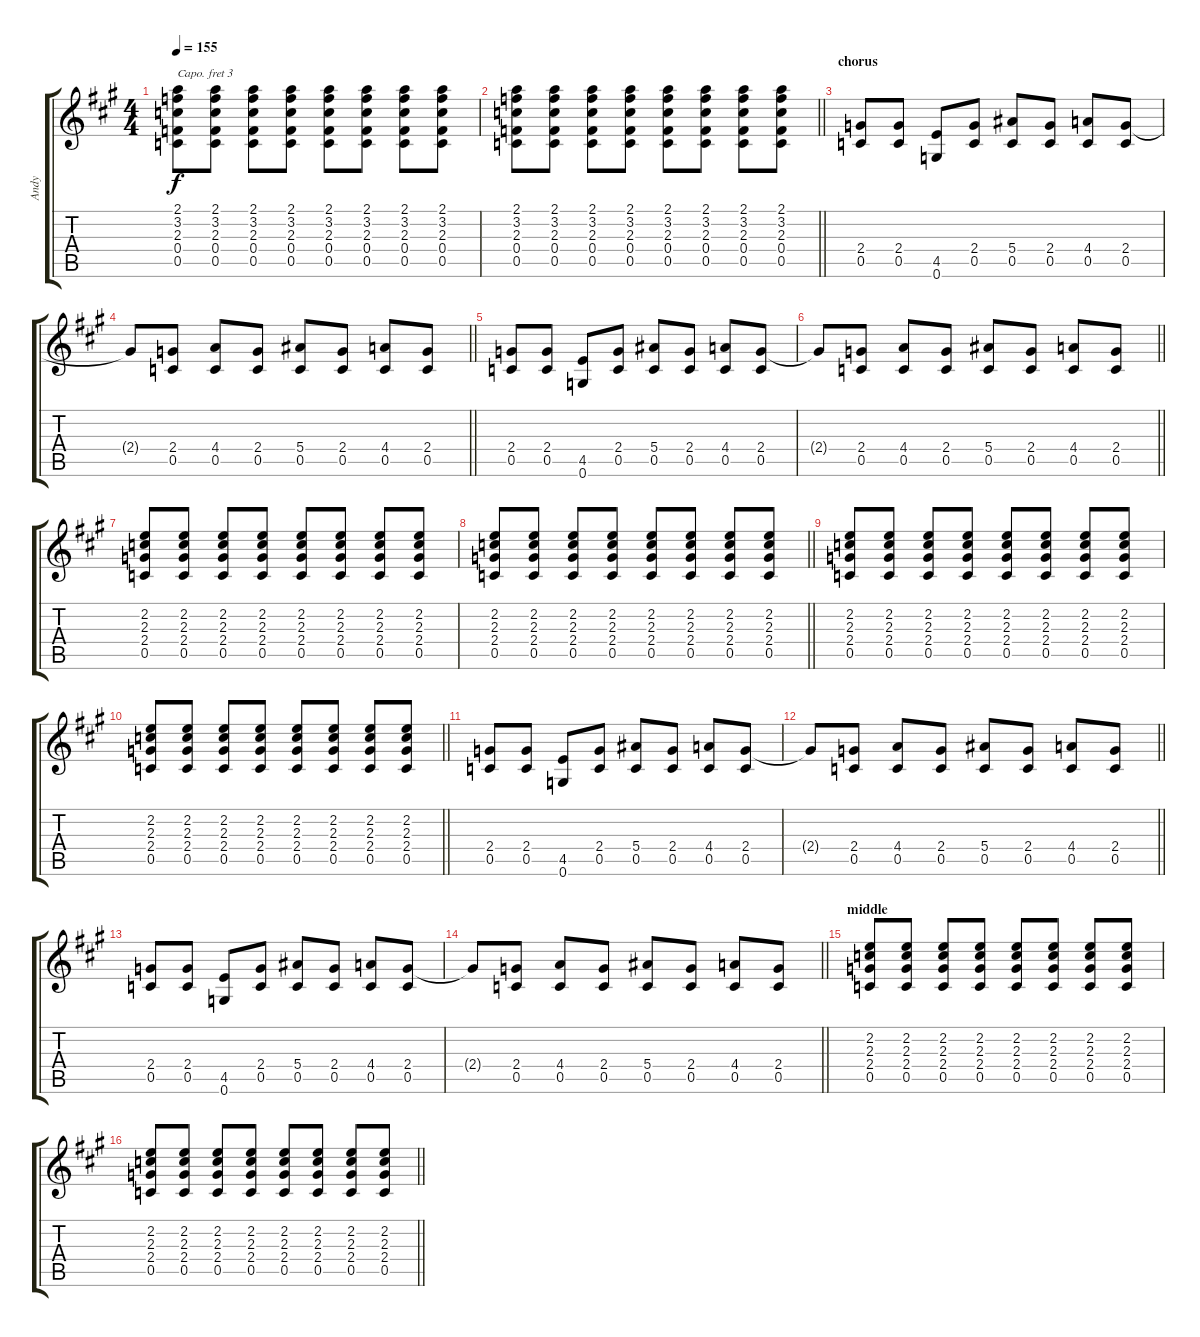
\track ("Andy" "Andy") {instrument overdrivenguitar}
\staff {score tabs}
\capo 3
\tuning (E4 B3 G3 D3 A2 E2) {hide}
\ts (4 4)
\tempo 155
\clef g2
\ks a
(2.1 3.2 2.3 0.4 0.5).8{dy f} (2.1 3.2 2.3 0.4 0.5).8 (2.1 3.2 2.3 0.4 0.5).8 (2.1 3.2 2.3 0.4 0.5).8 (2.1 3.2 2.3 0.4 0.5).8 (2.1 3.2 2.3 0.4 0.5).8 (2.1 3.2 2.3 0.4 0.5).8 (2.1 3.2 2.3 0.4 0.5).8 |
\barLineRight lightlight
(2.1 3.2 2.3 0.4 0.5).8 (2.1 3.2 2.3 0.4 0.5).8 (2.1 3.2 2.3 0.4 0.5).8 (2.1 3.2 2.3 0.4 0.5).8 (2.1 3.2 2.3 0.4 0.5).8 (2.1 3.2 2.3 0.4 0.5).8 (2.1 3.2 2.3 0.4 0.5).8 (2.1 3.2 2.3 0.4 0.5).8 |
\section ("" "chorus")
(2.4 0.5).8 (2.4 0.5).8 (4.5 0.6).8 (2.4 0.5).8 (5.4 0.5).8 (2.4 0.5).8 (4.4 0.5).8 (2.4 0.5).8 |
\barLineRight lightlight
2.4{t}.8 (2.4 0.5).8 (4.4 0.5).8 (2.4 0.5).8 (5.4 0.5).8 (2.4 0.5).8 (4.4 0.5).8 (2.4 0.5).8 |
(2.4 0.5).8 (2.4 0.5).8 (4.5 0.6).8 (2.4 0.5).8 (5.4 0.5).8 (2.4 0.5).8 (4.4 0.5).8 (2.4 0.5).8 |
\barLineRight lightlight
2.4{t}.8 (2.4 0.5).8 (4.4 0.5).8 (2.4 0.5).8 (5.4 0.5).8 (2.4 0.5).8 (4.4 0.5).8 (2.4 0.5).8 |
(2.2 2.3 2.4 0.5).8 (2.2 2.3 2.4 0.5).8 (2.2 2.3 2.4 0.5).8 (2.2 2.3 2.4 0.5).8 (2.2 2.3 2.4 0.5).8 (2.2 2.3 2.4 0.5).8 (2.2 2.3 2.4 0.5).8 (2.2 2.3 2.4 0.5).8 |
\barLineRight lightlight
(2.2 2.3 2.4 0.5).8 (2.2 2.3 2.4 0.5).8 (2.2 2.3 2.4 0.5).8 (2.2 2.3 2.4 0.5).8 (2.2 2.3 2.4 0.5).8 (2.2 2.3 2.4 0.5).8 (2.2 2.3 2.4 0.5).8 (2.2 2.3 2.4 0.5).8 |
(2.2 2.3 2.4 0.5).8 (2.2 2.3 2.4 0.5).8 (2.2 2.3 2.4 0.5).8 (2.2 2.3 2.4 0.5).8 (2.2 2.3 2.4 0.5).8 (2.2 2.3 2.4 0.5).8 (2.2 2.3 2.4 0.5).8 (2.2 2.3 2.4 0.5).8 |
\barLineRight lightlight
(2.2 2.3 2.4 0.5).8 (2.2 2.3 2.4 0.5).8 (2.2 2.3 2.4 0.5).8 (2.2 2.3 2.4 0.5).8 (2.2 2.3 2.4 0.5).8 (2.2 2.3 2.4 0.5).8 (2.2 2.3 2.4 0.5).8 (2.2 2.3 2.4 0.5).8 |
(2.4 0.5).8 (2.4 0.5).8 (4.5 0.6).8 (2.4 0.5).8 (5.4 0.5).8 (2.4 0.5).8 (4.4 0.5).8 (2.4 0.5).8 |
\barLineRight lightlight
2.4{t}.8 (2.4 0.5).8 (4.4 0.5).8 (2.4 0.5).8 (5.4 0.5).8 (2.4 0.5).8 (4.4 0.5).8 (2.4 0.5).8 |
(2.4 0.5).8 (2.4 0.5).8 (4.5 0.6).8 (2.4 0.5).8 (5.4 0.5).8 (2.4 0.5).8 (4.4 0.5).8 (2.4 0.5).8 |
\barLineRight lightlight
2.4{t}.8 (2.4 0.5).8 (4.4 0.5).8 (2.4 0.5).8 (5.4 0.5).8 (2.4 0.5).8 (4.4 0.5).8 (2.4 0.5).8 |
\section ("" "middle")
(2.2 2.3 2.4 0.5).8 (2.2 2.3 2.4 0.5).8 (2.2 2.3 2.4 0.5).8 (2.2 2.3 2.4 0.5).8 (2.2 2.3 2.4 0.5).8 (2.2 2.3 2.4 0.5).8 (2.2 2.3 2.4 0.5).8 (2.2 2.3 2.4 0.5).8 |
\barLineRight lightlight
(2.2 2.3 2.4 0.5).8 (2.2 2.3 2.4 0.5).8 (2.2 2.3 2.4 0.5).8 (2.2 2.3 2.4 0.5).8 (2.2 2.3 2.4 0.5).8 (2.2 2.3 2.4 0.5).8 (2.2 2.3 2.4 0.5).8 (2.2 2.3 2.4 0.5).8
